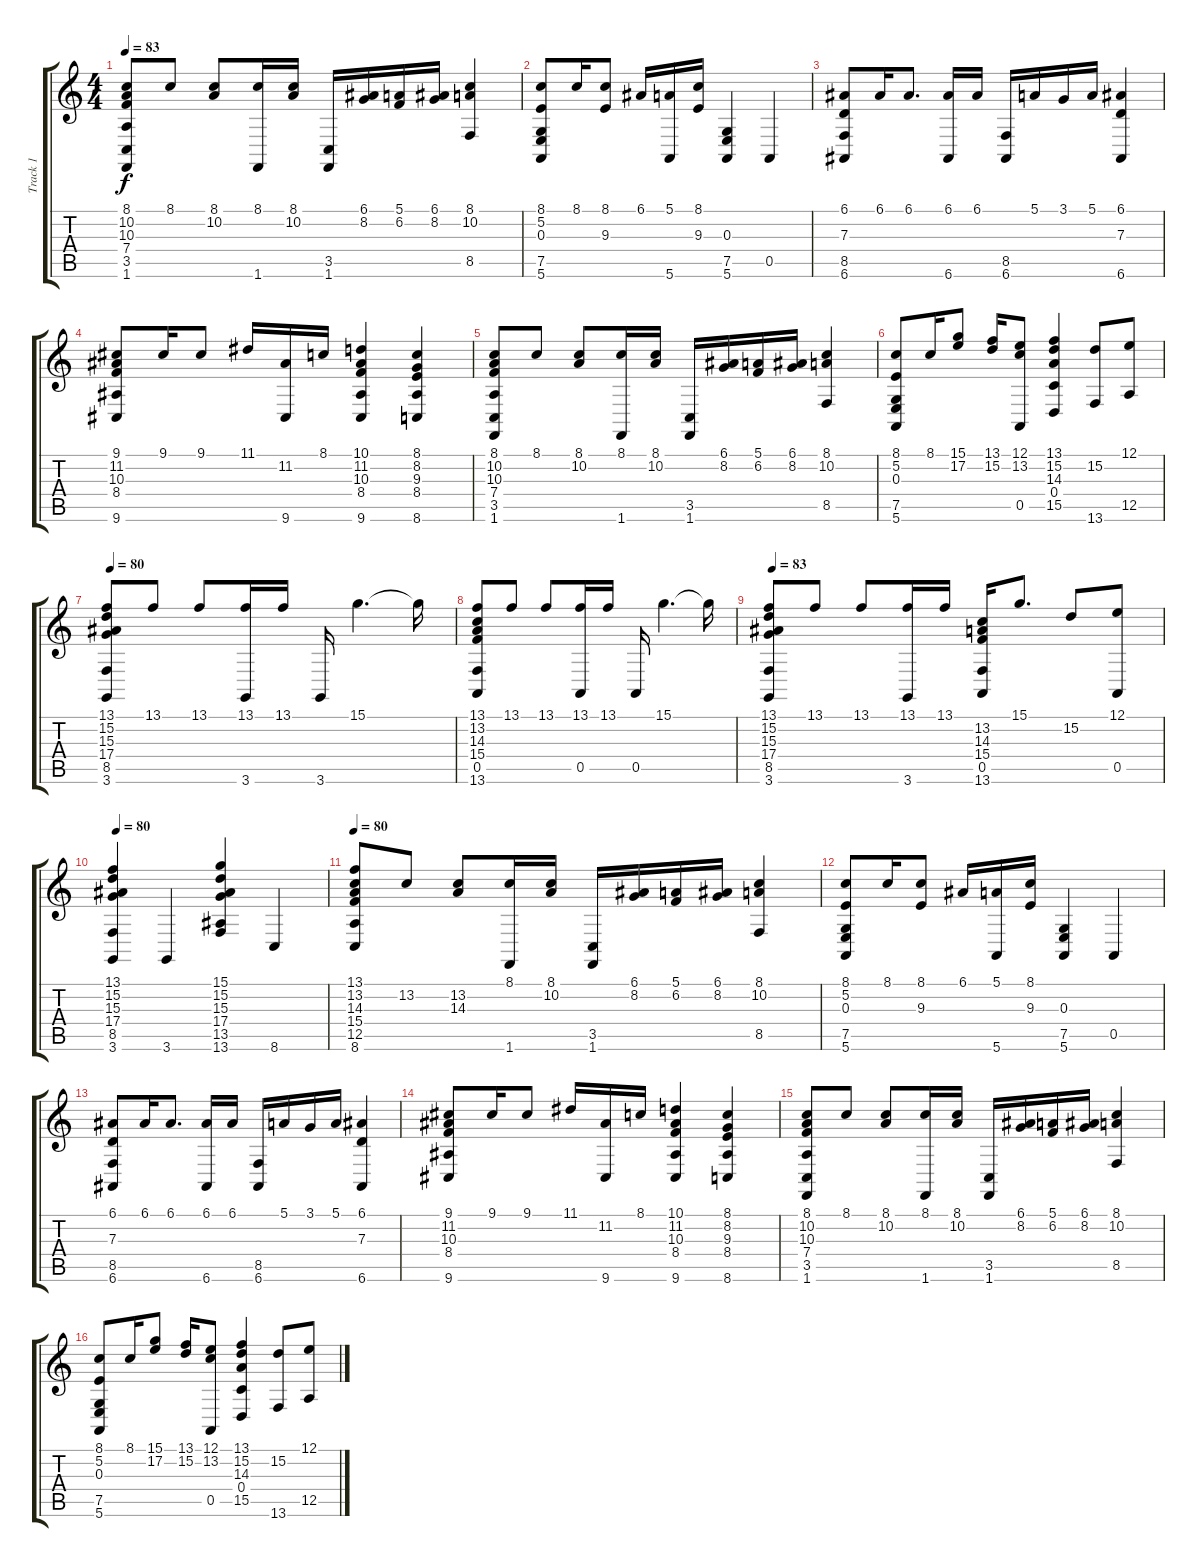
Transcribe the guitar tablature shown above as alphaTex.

\track ("Track 1" "Track 1") {instrument brightacousticpiano}
\staff {score tabs}
\tuning (E4 B3 G3 D3 A2 E2) {hide}
\ts (4 4)
\tempo 83
\clef g2
\ks c
(8.1 10.2 10.3 7.4 3.5 1.6).8{dy f} 8.1.8 (8.1 10.2).8 (8.1 1.6).16 (8.1 10.2).16 (3.5 1.6).16 (6.1 8.2).16 (5.1 6.2).16 (6.1 8.2).16 (8.1 10.2 8.5).4 |
(8.1 5.2 0.3 7.5 5.6).8 8.1.16 (8.1 9.3).8 6.1.16 (5.1 5.6).16 (8.1 9.3).16 (0.3 7.5 5.6).4 0.5.4 |
(6.1 7.3 8.5 6.6).8 6.1.16 6.1.8{d} (6.1 6.6).16 6.1.16 (8.5 6.6).16 5.1.16 3.1.16 5.1.16 (6.1 7.3 6.6).4 |
(9.1 11.2 10.3 8.4 9.6).8 9.1.16 9.1.8 11.1.16 (11.2 9.6).16 8.1.16 (10.1 11.2 10.3 8.4 9.6).4 (8.1 8.2 9.3 8.4 8.6).4 |
(8.1 10.2 10.3 7.4 3.5 1.6).8 8.1.8 (8.1 10.2).8 (8.1 1.6).16 (8.1 10.2).16 (3.5 1.6).16 (6.1 8.2).16 (5.1 6.2).16 (6.1 8.2).16 (8.1 10.2 8.5).4 |
(8.1 5.2 0.3 7.5 5.6).8 8.1.16 (15.1 17.2).8 (13.1 15.2).16 (12.1 13.2 0.5).8 (13.1 15.2 14.3 0.4 15.5).4 (15.2 13.6).8 (12.1 12.5).8 |
\tempo 80
(13.1 15.2 15.3 17.4 8.5 3.6).8 13.1.8 13.1.8 (13.1 3.6).16 13.1.16 3.6.16 15.1.4{d} 15.1{t}.16 |
(13.1 13.2 14.3 15.4 0.5 13.6).8 13.1.8 13.1.8 (13.1 0.5).16 13.1.16 0.5.16 15.1.4{d} 15.1{t}.16 |
\tempo 83
(13.1 15.2 15.3 17.4 8.5 3.6).8 13.1.8 13.1.8 (13.1 3.6).16 13.1.16 (13.2 14.3 15.4 0.5 13.6).16 15.1.8{d} 15.2.8 (12.1 0.5).8 |
\tempo 80
(13.1 15.2 15.3 17.4 8.5 3.6).4 3.6.4 (15.1 15.2 15.3 17.4 13.5 13.6).4 8.6.4 |
\tempo 80
(13.1 13.2 14.3 15.4 12.5 8.6).8 13.2.8 (13.2 14.3).8 (8.1 1.6).16 (8.1 10.2).16 (3.5 1.6).16 (6.1 8.2).16 (5.1 6.2).16 (6.1 8.2).16 (8.1 10.2 8.5).4 |
(8.1 5.2 0.3 7.5 5.6).8 8.1.16 (8.1 9.3).8 6.1.16 (5.1 5.6).16 (8.1 9.3).16 (0.3 7.5 5.6).4 0.5.4 |
(6.1 7.3 8.5 6.6).8 6.1.16 6.1.8{d} (6.1 6.6).16 6.1.16 (8.5 6.6).16 5.1.16 3.1.16 5.1.16 (6.1 7.3 6.6).4 |
(9.1 11.2 10.3 8.4 9.6).8 9.1.16 9.1.8 11.1.16 (11.2 9.6).16 8.1.16 (10.1 11.2 10.3 8.4 9.6).4 (8.1 8.2 9.3 8.4 8.6).4 |
(8.1 10.2 10.3 7.4 3.5 1.6).8 8.1.8 (8.1 10.2).8 (8.1 1.6).16 (8.1 10.2).16 (3.5 1.6).16 (6.1 8.2).16 (5.1 6.2).16 (6.1 8.2).16 (8.1 10.2 8.5).4 |
(8.1 5.2 0.3 7.5 5.6).8 8.1.16 (15.1 17.2).8 (13.1 15.2).16 (12.1 13.2 0.5).8 (13.1 15.2 14.3 0.4 15.5).4 (15.2 13.6).8 (12.1 12.5).8
